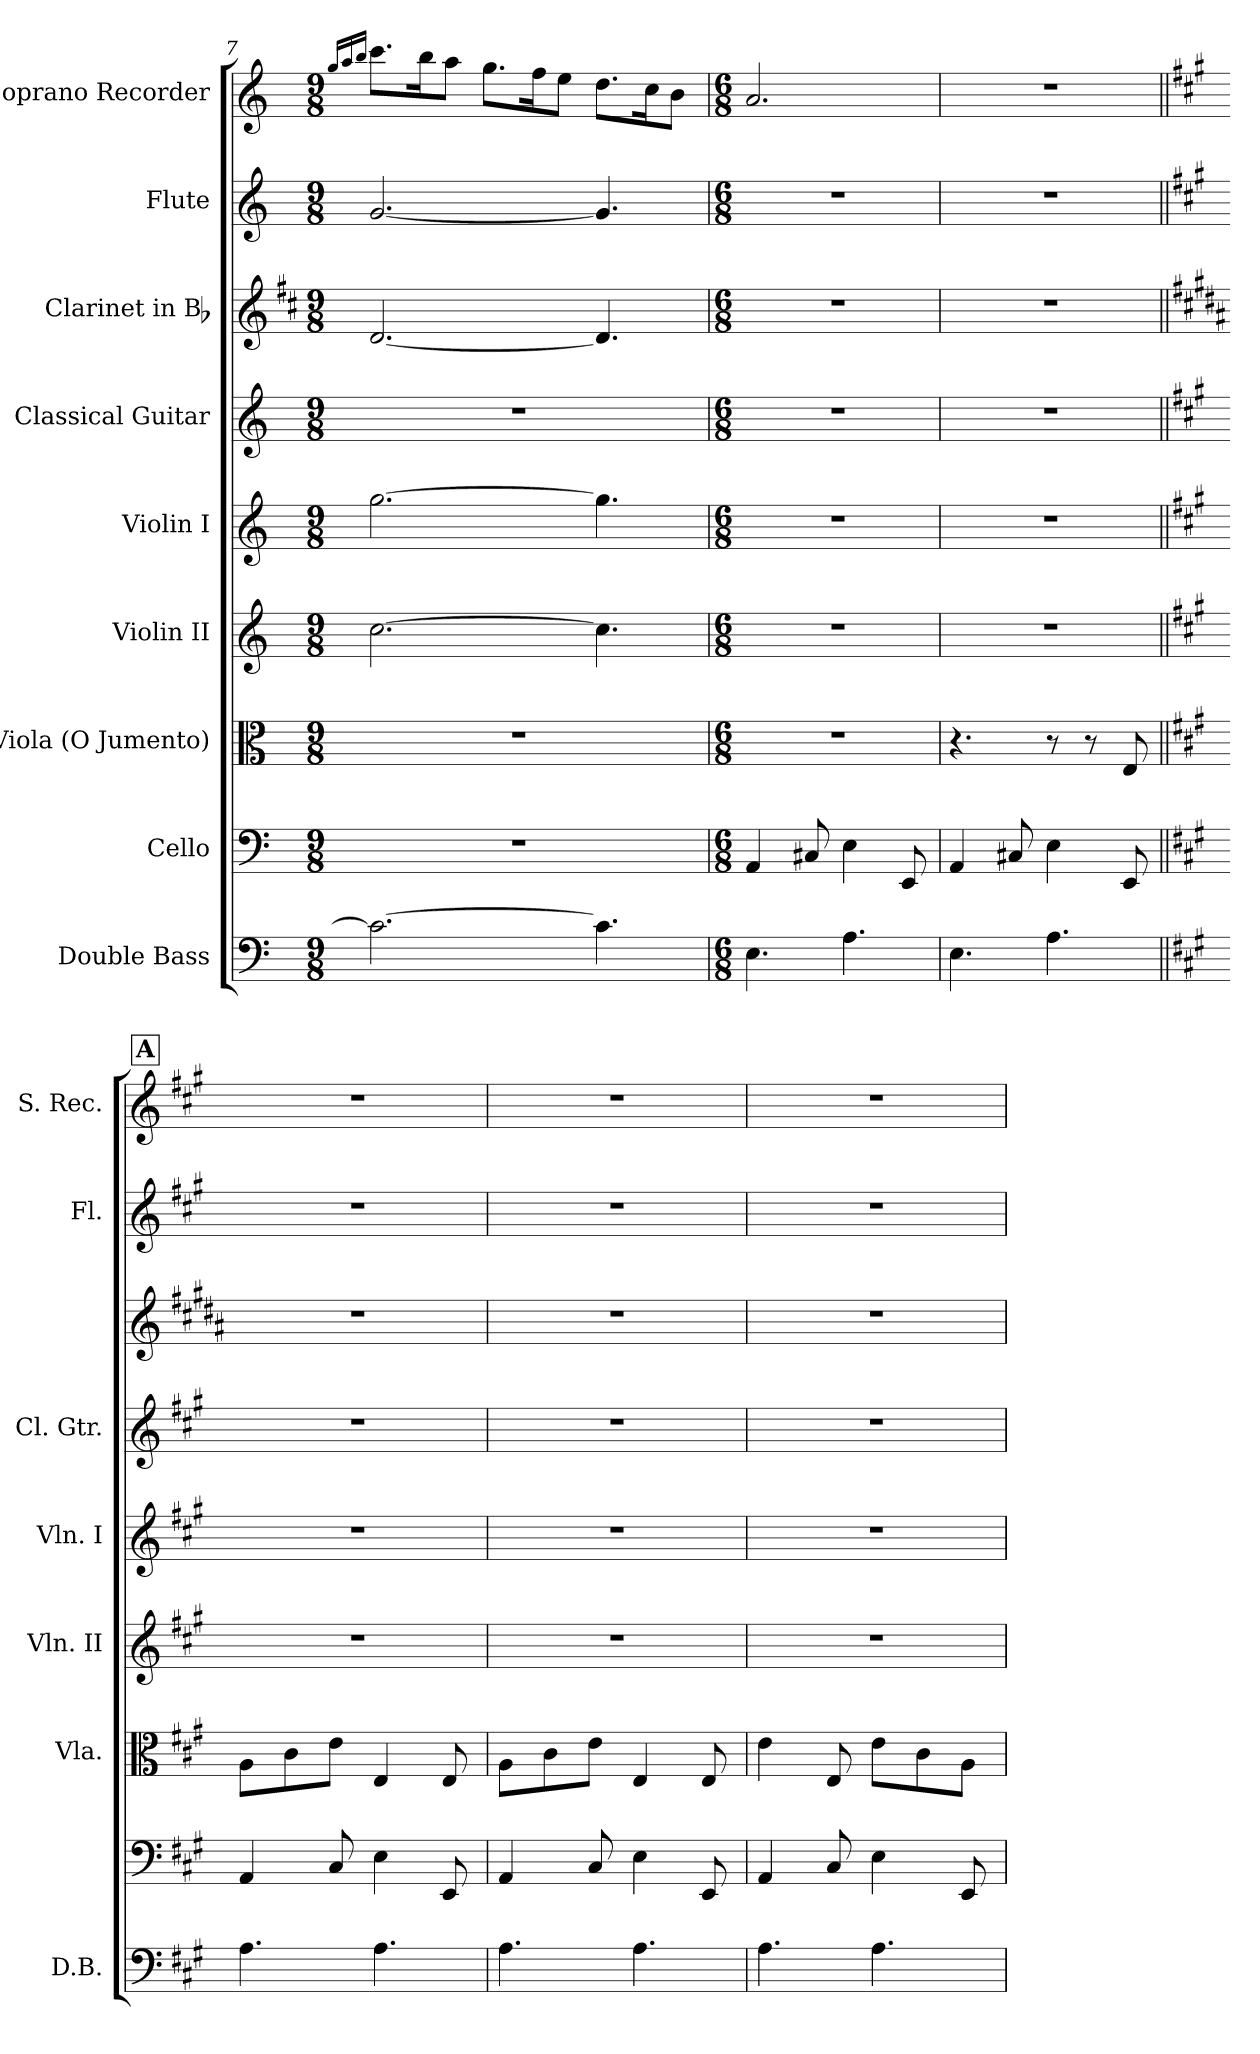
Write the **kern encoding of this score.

**kern	**kern	**kern	**kern	**kern	**kern	**kern	**kern	**kern
*part9	*part8	*part7	*part6	*part5	*part4	*part3	*part2	*part1
*staff9	*staff8	*staff7	*staff6	*staff5	*staff4	*staff3	*staff2	*staff1
*I"Double Bass	*I"Cello	*I"Viola (O Jumento)	*I"Violin II	*I"Violin I	*I"Classical Guitar	*I"Clarinet in Bb	*I"Flute	*I"Soprano Recorder
*I'D.B.	*	*I'Vla.	*I'Vln. II	*I'Vln. I	*I'Cl. Gtr.	*	*I'Fl.	*I'S. Rec.
*clefF4	*clefF4	*clefC3	*clefG2	*clefG2	*clefG2	*clefG2	*clefG2	*clefG2
*ITrd7c12	*	*	*	*	*ITrd7c12	*ITrd1c2	*	*ITrd-7c-12
*k[]	*k[]	*k[]	*k[]	*k[]	*k[]	*k[]	*k[]	*k[]
*C:	*C:	*C:	*C:	*C:	*C:	*C:	*C:	*C:
*M9/8	*M9/8	*M9/8	*M9/8	*M9/8	*M9/8	*M9/8	*M9/8	*M9/8
=7	=7	=7	=7	=7	=7	=7	=7	=7
.	.	.	.	.	.	.	.	16qggg/LL
.	.	.	.	.	.	.	.	16qaaa/
.	.	.	.	.	.	.	.	16qbbb/JJ
2.C\_	8%9r	8%9r	[2.cc\	[2.gg\	8%9r	[2.c/	[2.g/	8.cccc\L
.	.	.	.	.	.	.	.	16bbb\k
.	.	.	.	.	.	.	.	8aaa\J
.	.	.	.	.	.	.	.	8.ggg\L
.	.	.	.	.	.	.	.	16fff\k
.	.	.	.	.	.	.	.	8eee\J
4.C\]	.	.	4.cc\]	4.gg\]	.	4.c/]	4.g/]	8.ddd\L
.	.	.	.	.	.	.	.	16ccc\k
.	.	.	.	.	.	.	.	8bb\J
=8	=8	=8	=8	=8	=8	=8	=8	=8
*M6/8	*M6/8	*M6/8	*M6/8	*M6/8	*M6/8	*M6/8	*M6/8	*M6/8
4.EE\	4AA/	2.r	2.r	2.r	2.r	2.r	2.r	2.aa/
.	8C#X/	.	.	.	.	.	.	.
4.AA\	4E\	.	.	.	.	.	.	.
.	8EE/	.	.	.	.	.	.	.
=9	=9	=9	=9	=9	=9	=9	=9	=9
4.EE\	4AA/	4.r	2.r	2.r	2.r	2.r	2.r	2.r
.	8C#X/	.	.	.	.	.	.	.
4.AA\	4E\	8r	.	.	.	.	.	.
.	.	8r	.	.	.	.	.	.
.	8EE/	8E/	.	.	.	.	.	.
!!LO:REH:place=s1:a:B:fs=12:t=A
=10||	=10||	=10||	=10||	=10||	=10||	=10||	=10||	=10||
*k[f#c#g#]	*k[f#c#g#]	*k[f#c#g#]	*k[f#c#g#]	*k[f#c#g#]	*k[f#c#g#]	*k[f#c#g#]	*k[f#c#g#]	*k[f#c#g#]
*A:	*A:	*A:	*A:	*A:	*A:	*A:	*A:	*A:
4.AA\	4AA/	8A\L	2.r	2.r	2.r	2.r	2.r	2.r
.	.	8c#\	.	.	.	.	.	.
.	8C#/	8e\J	.	.	.	.	.	.
4.AA\	4E\	4E/	.	.	.	.	.	.
.	8EE/	8E/	.	.	.	.	.	.
!!LO:PB:g=z
=11	=11	=11	=11	=11	=11	=11	=11	=11
4.AA\	4AA/	8A\L	2.r	2.r	2.r	2.r	2.r	2.r
.	.	8c#\	.	.	.	.	.	.
.	8C#/	8e\J	.	.	.	.	.	.
4.AA\	4E\	4E/	.	.	.	.	.	.
.	8EE/	8E/	.	.	.	.	.	.
=12	=12	=12	=12	=12	=12	=12	=12	=12
4.AA\	4AA/	4e\	2.r	2.r	2.r	2.r	2.r	2.r
.	8C#/	8E/	.	.	.	.	.	.
4.AA\	4E\	8e\L	.	.	.	.	.	.
.	.	8c#\	.	.	.	.	.	.
.	8EE/	8A\J	.	.	.	.	.	.
=	=	=	=	=	=	=	=	=
*-	*-	*-	*-	*-	*-	*-	*-	*-
